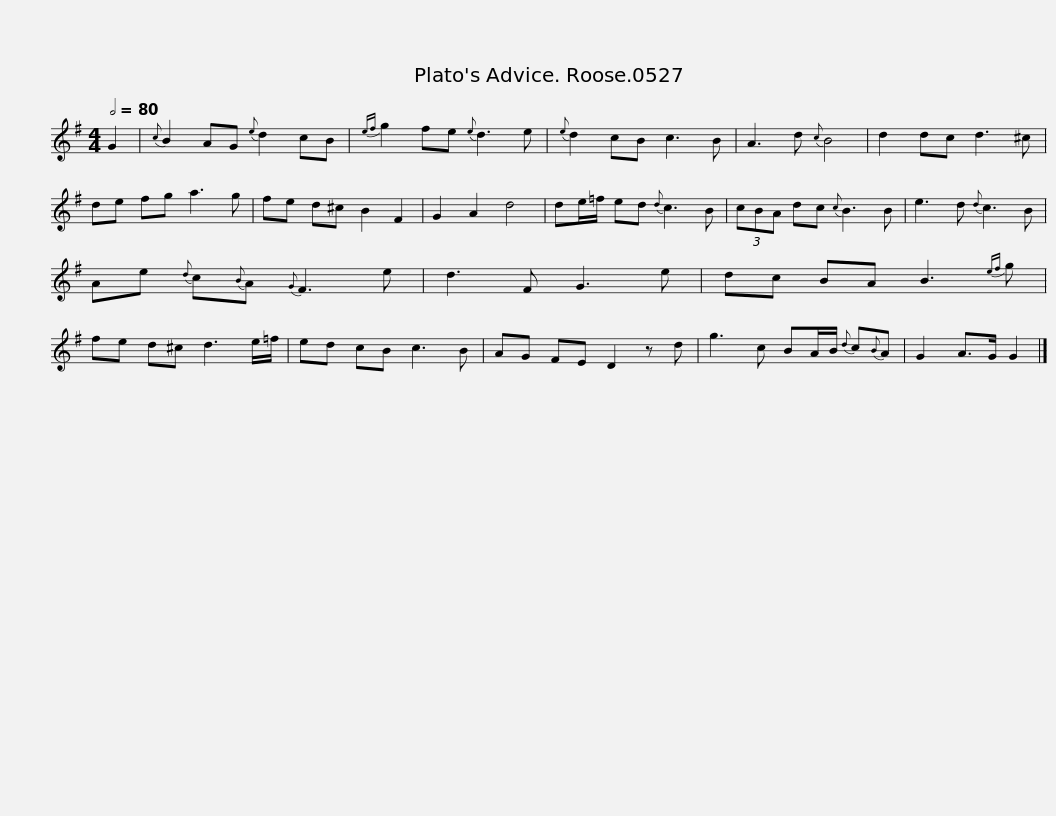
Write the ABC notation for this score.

X:1
L:1/8
Q:1/2=80
M:4/4
I:linebreak $
K:G
V:1 treble
V:1
 G2 |{c} B2 AG{e} d2 cB |{ef} g2 fe{e} d3 e |{e} d2 cB c3 B | A3 d{c} B4 | %5
 d2 dc d3 ^c | de fg a3 g |$ fe d^c B2 F2 | G2 A2 d4 | de/=f/ ed{d} c3 B | %10
 (3cBA dc{c} B3 B | e3 d{d} c3 B | Ae{d} c{B}A{G} F3 e |$ d3 F G3 e | dc BA B3{ef} g | %15
 fe d^c d3 e/=f/ | ed cB c3 B | AG FE D2 z d | g3 c BA/B/{d} c{B}A |$ G2 A>G G2 |] %20
